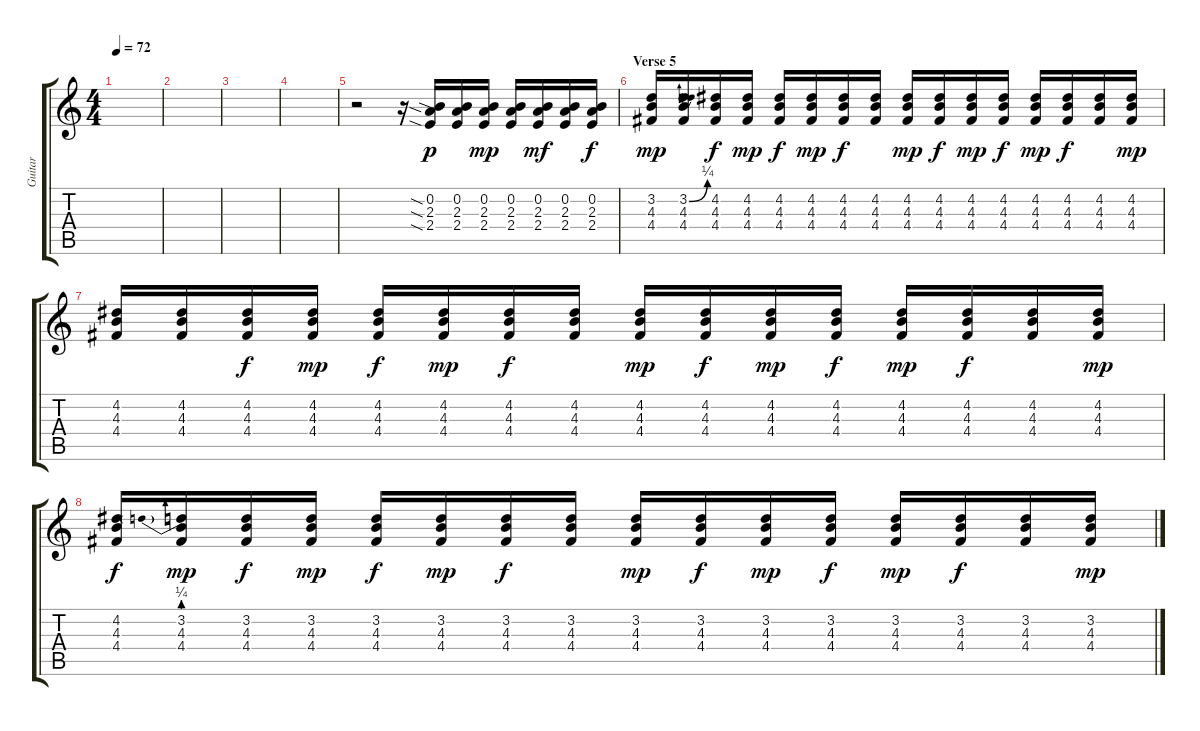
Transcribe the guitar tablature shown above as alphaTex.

\track ("Guitar" "Guitar") {instrument electricguitarjazz}
\staff {score tabs}
\tuning (E4 B3 G3 D3 A2 E2) {hide}
\ts (4 4)
\tempo 72
\clef g2
\ks c
|
|
|
|
r.2 r.16 (0.2{sia} 2.3{sia} 2.4{sia}).16{dy p} (0.2 2.3 2.4).16 (0.2 2.3 2.4).16{dy mp} (0.2 2.3 2.4).16 (0.2 2.3 2.4).16{dy mf} (0.2 2.3 2.4).16 (0.2 2.3 2.4).16{dy f} |
\section ("" "Verse 5")
(3.2 4.3 4.4).16{dy mp} (3.2{be (bend 0 0 60 1)} 4.3 4.4).16 (4.2 4.3 4.4).16{dy f} (4.2 4.3 4.4).16{dy mp} (4.2 4.3 4.4).16{dy f} (4.2 4.3 4.4).16{dy mp} (4.2 4.3 4.4).16{dy f} (4.2 4.3 4.4).16 (4.2 4.3 4.4).16{dy mp} (4.2 4.3 4.4).16{dy f} (4.2 4.3 4.4).16{dy mp} (4.2 4.3 4.4).16{dy f} (4.2 4.3 4.4).16{dy mp} (4.2 4.3 4.4).16{dy f} (4.2 4.3 4.4).16 (4.2 4.3 4.4).16{dy mp} |
(4.2 4.3 4.4).16 (4.2 4.3 4.4).16 (4.2 4.3 4.4).16{dy f} (4.2 4.3 4.4).16{dy mp} (4.2 4.3 4.4).16{dy f} (4.2 4.3 4.4).16{dy mp} (4.2 4.3 4.4).16{dy f} (4.2 4.3 4.4).16 (4.2 4.3 4.4).16{dy mp} (4.2 4.3 4.4).16{dy f} (4.2 4.3 4.4).16{dy mp} (4.2 4.3 4.4).16{dy f} (4.2 4.3 4.4).16{dy mp} (4.2 4.3 4.4).16{dy f} (4.2 4.3 4.4).16 (4.2 4.3 4.4).16{dy mp} |
(4.2 4.3 4.4).16{dy f} (3.2{be (prebend 0 1 60 1)} 4.3 4.4).16{dy mp} (3.2 4.3 4.4).16{dy f} (3.2 4.3 4.4).16{dy mp} (3.2 4.3 4.4).16{dy f} (3.2 4.3 4.4).16{dy mp} (3.2 4.3 4.4).16{dy f} (3.2 4.3 4.4).16 (3.2 4.3 4.4).16{dy mp} (3.2 4.3 4.4).16{dy f} (3.2 4.3 4.4).16{dy mp} (3.2 4.3 4.4).16{dy f} (3.2 4.3 4.4).16{dy mp} (3.2 4.3 4.4).16{dy f} (3.2 4.3 4.4).16 (3.2 4.3 4.4).16{dy mp}
